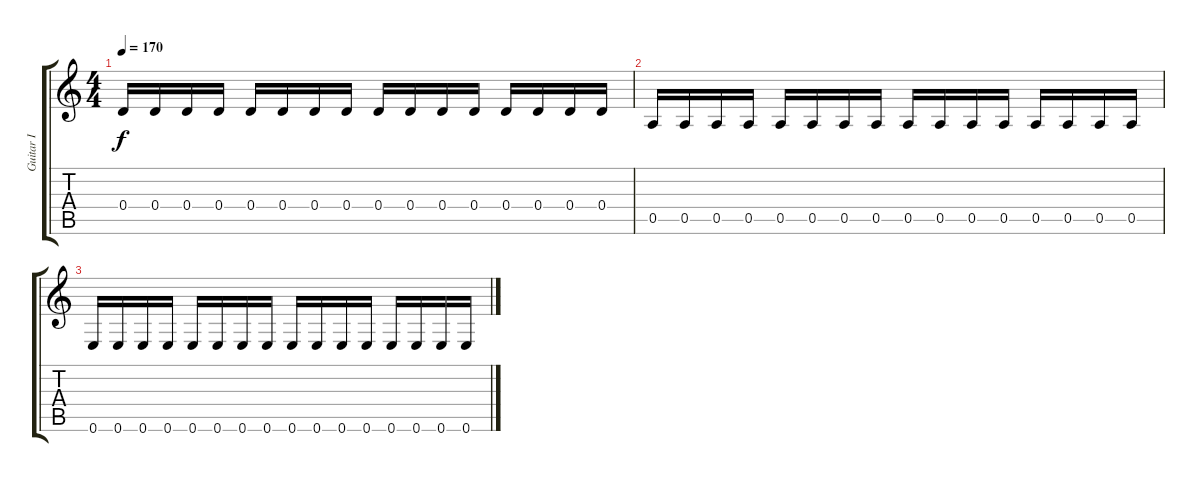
\track ("Guitar I" "Guitar I") {instrument distortionguitar}
\staff {score tabs}
\tuning (E4 B3 G3 D3 A2 E2) {hide}
\ts (4 4)
\tempo 170
\clef g2
\ks c
0.4.16{dy f volume 3} 0.4.16 0.4.16 0.4.16 0.4.16 0.4.16 0.4.16 0.4.16 0.4.16 0.4.16 0.4.16 0.4.16 0.4.16 0.4.16 0.4.16 0.4.16 |
0.5.16{volume 2} 0.5.16 0.5.16 0.5.16 0.5.16 0.5.16 0.5.16 0.5.16 0.5.16 0.5.16 0.5.16 0.5.16 0.5.16 0.5.16 0.5.16 0.5.16 |
0.6.16{volume 1} 0.6.16 0.6.16 0.6.16 0.6.16 0.6.16 0.6.16 0.6.16 0.6.16 0.6.16 0.6.16 0.6.16 0.6.16 0.6.16 0.6.16 0.6.16
